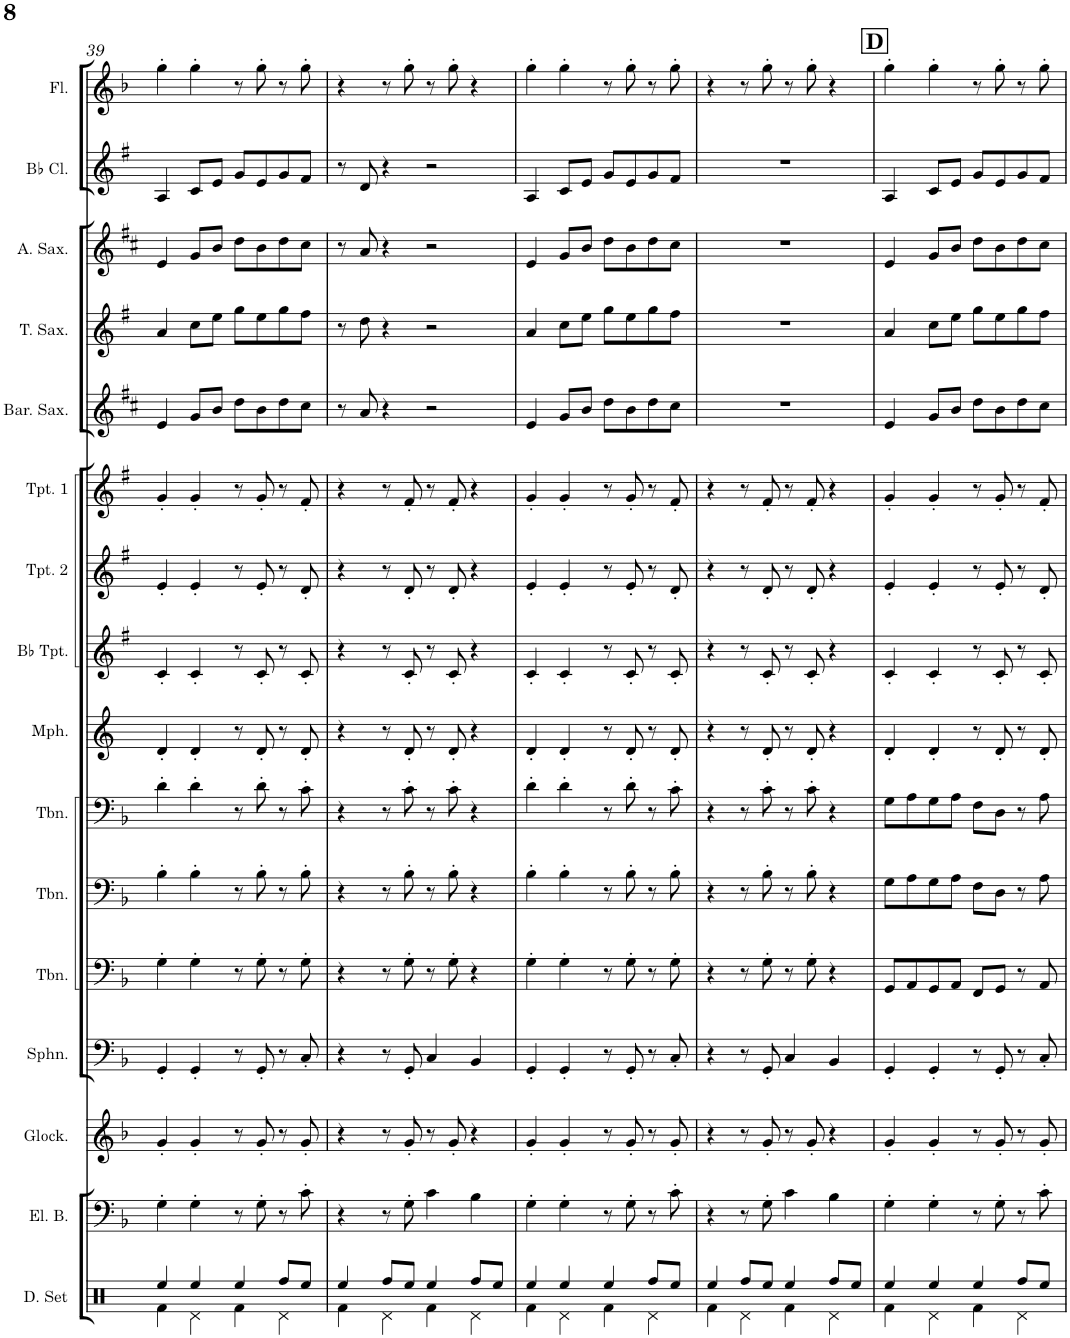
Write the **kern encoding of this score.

**kern	**kern	**kern	**kern	**kern	**kern	**kern	**kern	**kern	**kern	**kern	**kern	**kern	**kern	**kern	**kern
*part16	*part15	*part14	*part13	*part12	*part11	*part10	*part9	*part8	*part7	*part6	*part5	*part4	*part3	*part2	*part1
*staff16	*staff15	*staff14	*staff13	*staff12	*staff11	*staff10	*staff9	*staff8	*staff7	*staff6	*staff5	*staff4	*staff3	*staff2	*staff1
*I"Drumset	*I"Electric Bass	*I"Glockenspiel	*I"Sousaphone	*I"Trombone	*I"Trombone	*I"Trombone	*I"Mellophone	*I"Bb Trumpet	*I"Trumpet 2	*I"Trumpet 1	*I"Baritone Sax	*I"Tenor Sax	*I"Alto Sax	*I"Bb Clarinet	*I"Flute
*I'D. Set	*I'El. B.	*I'Glock.	*I'Sphn.	*I'Tbn.	*I'Tbn.	*I'Tbn.	*I'Mph.	*I'Bb Tpt.	*I'Tpt. 2	*I'Tpt. 1	*I'Bar. Sax.	*I'T. Sax.	*I'A. Sax.	*I'Bb Cl.	*I'Fl.
!!LO:PB:g=z
*clefX	*clefF4	*clefG2	*clefF4	*clefF4	*clefF4	*clefF4	*clefG2	*clefG2	*clefG2	*clefG2	*clefG2	*clefG2	*clefG2	*clefG2	*clefG2
*	*Trd7c12	*Trd-14c-24	*	*	*	*	*Trd4c7	*Trd1c2	*Trd1c2	*Trd1c2	*Trd12c21	*Trd8c14	*Trd5c9	*Trd1c2	*
*k[]	*k[b-]	*k[b-]	*k[b-]	*k[b-]	*k[b-]	*k[b-]	*k[]	*k[f#]	*k[f#]	*k[f#]	*k[f#c#]	*k[f#]	*k[f#c#]	*k[f#]	*k[b-]
*M4/4	*M4/4	*M4/4	*M4/4	*M4/4	*M4/4	*M4/4	*M4/4	*M4/4	*M4/4	*M4/4	*M4/4	*M4/4	*M4/4	*M4/4	*M4/4
=39	=39	=39	=39	=39	=39	=39	=39	=39	=39	=39	=39	=39	=39	=39	=39
*^	*	*	*	*	*	*	*	*	*	*	*	*	*	*	*
4Ree/	4Rf\	4G'\	4g'/	4GG'/	4G'\	4B-'\	4d'\	4d'/	4c'/	4e'/	4g'/	4e/	4a/	4e/	4A/	4gg'\
4Ree/	4Rd\	4G'\	4g'/	4GG'/	4G'\	4B-'\	4d'\	4d'/	4c'/	4e'/	4g'/	8g/L	8cc\L	8g/L	8c/L	4gg'\
.	.	.	.	.	.	.	.	.	.	.	.	8b/J	8ee\J	8b/J	8e/J	.
4Ree/	4Rf\	8r	8r	8r	8r	8r	8r	8r	8r	8r	8r	8dd\L	8gg\L	8dd\L	8g/L	8r
.	.	8G'\	8g'/	8GG'/	8G'\	8B-'\	8d'\	8d'/	8c'/	8e'/	8g'/	8b\	8ee\	8b\	8e/	8gg'\
8Rff/L	4Rd\	8r	8r	8r	8r	8r	8r	8r	8r	8r	8r	8dd\	8gg\	8dd\	8g/	8r
8Ree/J	.	8c'\	8g'/	8C'/	8G'\	8B-'\	8c'\	8d'/	8c'/	8d'/	8f#'/	8cc#\J	8ff#\J	8cc#\J	8f#/J	8gg'\
=40	=40	=40	=40	=40	=40	=40	=40	=40	=40	=40	=40	=40	=40	=40	=40	=40
4Ree/	4Rf\	4r	4r	4r	4r	4r	4r	4r	4r	4r	4r	8r	8r	8r	8r	4r
.	.	.	.	.	.	.	.	.	.	.	.	8a/	8dd\	8a/	8d/	.
8Rff/L	4Rd\	8r	8r	8r	8r	8r	8r	8r	8r	8r	8r	4r	4r	4r	4r	8r
8Ree/J	.	8G'\	8g'/	8GG'/	8G'\	8B-'\	8c'\	8d'/	8c'/	8d'/	8f#'/	.	.	.	.	8gg'\
4Ree/	4Rf\	4c\	8r	4C/	8r	8r	8r	8r	8r	8r	8r	2r	2r	2r	2r	8r
.	.	.	8g'/	.	8G'\	8B-'\	8c'\	8d'/	8c'/	8d'/	8f#'/	.	.	.	.	8gg'\
8Rff/L	4Rd\	4B-\	4r	4BB-/	4r	4r	4r	4r	4r	4r	4r	.	.	.	.	4r
8Ree/J	.	.	.	.	.	.	.	.	.	.	.	.	.	.	.	.
=41	=41	=41	=41	=41	=41	=41	=41	=41	=41	=41	=41	=41	=41	=41	=41	=41
4Ree/	4Rf\	4G'\	4g'/	4GG'/	4G'\	4B-'\	4d'\	4d'/	4c'/	4e'/	4g'/	4e/	4a/	4e/	4A/	4gg'\
4Ree/	4Rd\	4G'\	4g'/	4GG'/	4G'\	4B-'\	4d'\	4d'/	4c'/	4e'/	4g'/	8g/L	8cc\L	8g/L	8c/L	4gg'\
.	.	.	.	.	.	.	.	.	.	.	.	8b/J	8ee\J	8b/J	8e/J	.
4Ree/	4Rf\	8r	8r	8r	8r	8r	8r	8r	8r	8r	8r	8dd\L	8gg\L	8dd\L	8g/L	8r
.	.	8G'\	8g'/	8GG'/	8G'\	8B-'\	8d'\	8d'/	8c'/	8e'/	8g'/	8b\	8ee\	8b\	8e/	8gg'\
8Rff/L	4Rd\	8r	8r	8r	8r	8r	8r	8r	8r	8r	8r	8dd\	8gg\	8dd\	8g/	8r
8Ree/J	.	8c'\	8g'/	8C'/	8G'\	8B-'\	8c'\	8d'/	8c'/	8d'/	8f#'/	8cc#\J	8ff#\J	8cc#\J	8f#/J	8gg'\
=42	=42	=42	=42	=42	=42	=42	=42	=42	=42	=42	=42	=42	=42	=42	=42	=42
4Ree/	4Rf\	4r	4r	4r	4r	4r	4r	4r	4r	4r	4r	1r	1r	1r	1r	4r
8Rff/L	4Rd\	8r	8r	8r	8r	8r	8r	8r	8r	8r	8r	.	.	.	.	8r
8Ree/J	.	8G'\	8g'/	8GG'/	8G'\	8B-'\	8c'\	8d'/	8c'/	8d'/	8f#'/	.	.	.	.	8gg'\
4Ree/	4Rf\	4c\	8r	4C/	8r	8r	8r	8r	8r	8r	8r	.	.	.	.	8r
.	.	.	8g'/	.	8G'\	8B-'\	8c'\	8d'/	8c'/	8d'/	8f#'/	.	.	.	.	8gg'\
8Rff/L	4Rd\	4B-\	4r	4BB-/	4r	4r	4r	4r	4r	4r	4r	.	.	.	.	4r
8Ree/J	.	.	.	.	.	.	.	.	.	.	.	.	.	.	.	.
!!LO:REH:place=s1:a:B:cj:fs=14:t=D
=43	=43	=43	=43	=43	=43	=43	=43	=43	=43	=43	=43	=43	=43	=43	=43	=43
4Ree/	4Rf\	4G'\	4g'/	4GG'/	8GG/L	8G\L	8G\L	4d'/	4c'/	4e'/	4g'/	4e/	4a/	4e/	4A/	4gg'\
.	.	.	.	.	8AA/	8A\	8A\	.	.	.	.	.	.	.	.	.
4Ree/	4Rd\	4G'\	4g'/	4GG'/	8GG/	8G\	8G\	4d'/	4c'/	4e'/	4g'/	8g/L	8cc\L	8g/L	8c/L	4gg'\
.	.	.	.	.	8AA/J	8A\J	8A\J	.	.	.	.	8b/J	8ee\J	8b/J	8e/J	.
4Ree/	4Rf\	8r	8r	8r	8FF/L	8F\L	8F\L	8r	8r	8r	8r	8dd\L	8gg\L	8dd\L	8g/L	8r
.	.	8G'\	8g'/	8GG'/	8GG/J	8D\J	8D\J	8d'/	8c'/	8e'/	8g'/	8b\	8ee\	8b\	8e/	8gg'\
8Rff/L	4Rd\	8r	8r	8r	8r	8r	8r	8r	8r	8r	8r	8dd\	8gg\	8dd\	8g/	8r
8Ree/J	.	8c'\	8g'/	8C'/	8AA/	8A\	8A\	8d'/	8c'/	8d'/	8f#'/	8cc#\J	8ff#\J	8cc#\J	8f#/J	8gg'\
*v	*v	*	*	*	*	*	*	*	*	*	*	*	*	*	*	*
=	=	=	=	=	=	=	=	=	=	=	=	=	=	=	=
*-	*-	*-	*-	*-	*-	*-	*-	*-	*-	*-	*-	*-	*-	*-	*-
